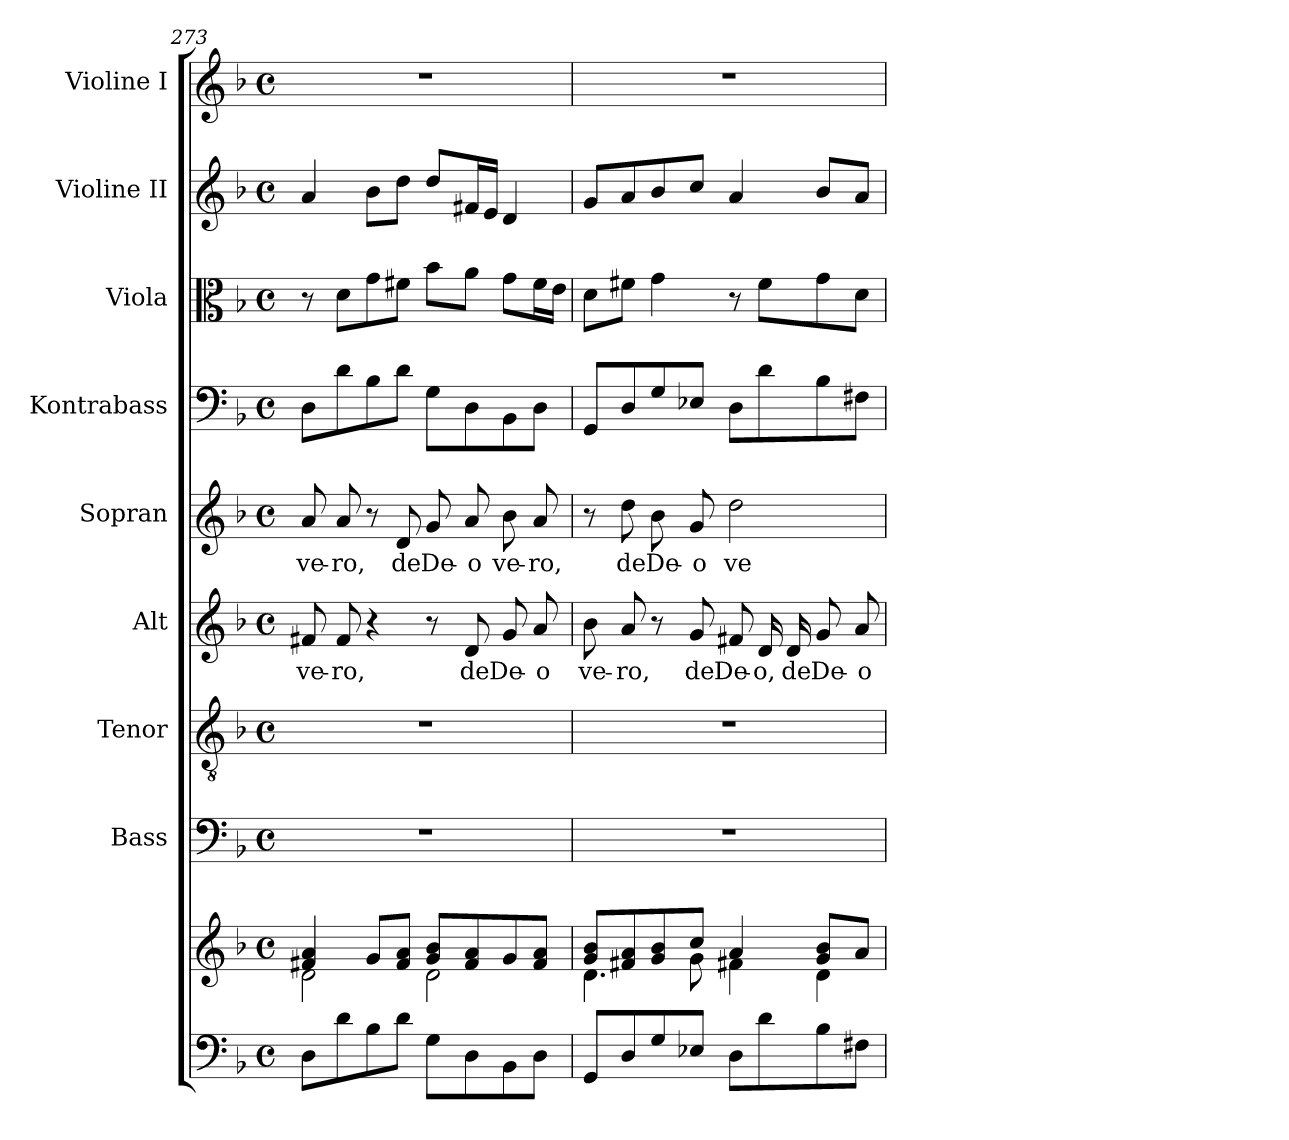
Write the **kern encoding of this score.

**kern	**kern	**kern	**kern	**kern	**text	**kern	**text	**kern	**kern	**kern	**kern
*part9	*part9	*part8	*part7	*part6	*part6	*part5	*part5	*part4	*part3	*part2	*part1
*staff10	*staff9	*staff8	*staff7	*staff6	*staff6	*staff5	*staff5	*staff4	*staff3	*staff2	*staff1
*	*	*I"Bass	*I"Tenor	*I"Alt	*	*I"Sopran	*	*I"Kontrabass	*I"Viola	*I"Violine II	*I"Violine I
*	*	*I'B.	*I'T.	*I'A.	*	*I'S.	*	*I'Kb.	*I'Vla.	*I'Vl. II	*I'Vl. I
*clefF4	*clefG2	*clefF4	*clefGv2	*clefG2	*	*clefG2	*	*clefF4	*clefC3	*clefG2	*clefG2
*	*	*	*	*	*	*	*	*ITrd7c12	*	*	*
*k[b-]	*k[b-]	*k[b-]	*k[b-]	*k[b-]	*	*k[b-]	*	*k[b-]	*k[b-]	*k[b-]	*k[b-]
*F:	*F:	*F:	*F:	*F:	*	*F:	*	*F:	*F:	*F:	*F:
*M4/4	*M4/4	*M4/4	*M4/4	*M4/4	*	*M4/4	*	*M4/4	*M4/4	*M4/4	*M4/4
*met(c)	*met(c)	*met(c)	*met(c)	*met(c)	*	*met(c)	*	*met(c)	*met(c)	*met(c)	*met(c)
=273	=273	=273	=273	=273	=273	=273	=273	=273	=273	=273	=273
*	*^	*	*	*	*	*	*	*	*	*	*
!	!	!	!	!	!	!LO:LY:b	!	!LO:LY:b	!	!	!	!
8D\L	4f#X/ 4a/	2d\	1r	1r	8f#X/	ve-	8a/	ve-	8DD\L	8r	4a/	1r
!	!	!	!	!	!	!LO:LY:b	!	!LO:LY:b	!	!	!	!
8d\	.	.	.	.	8f#/	-ro,	8a/	-ro,	8D\	8d\L	.	.
8B-\	8g/L	.	.	.	4r	.	8r	.	8BB-\	8g\	8b-\L	.
!	!	!	!	!	!	!	!	!LO:LY:b	!	!	!	!
8d\J	8f#/ 8a/J	.	.	.	.	.	8d/	de	8D\J	8f#X\J	8dd\J	.
!	!	!	!	!	!	!	!	!LO:LY:b	!	!	!	!
8G\L	8g/ 8b-/L	2d\	.	.	8r	.	8g/	De-	8GG\L	8b-\L	8dd/L	.
!	!	!	!	!	!	!LO:LY:b	!	!LO:LY:b	!	!	!	!
8D\	8f#/ 8a/	.	.	.	8d/	de	8a/	-o	8DD\	8a\J	16f#X/L	.
.	.	.	.	.	.	.	.	.	.	.	16e/JJ	.
!	!	!	!	!	!	!LO:LY:b	!	!LO:LY:b	!	!	!	!
8BB-\	8g/	.	.	.	8g/	De-	8b-\	ve-	8BBB-\	8g\L	4d/	.
!	!	!	!	!	!	!LO:LY:b	!	!LO:LY:b	!	!	!	!
8D\J	8f#/ 8a/J	.	.	.	8a/	-o	8a/	-ro,	8DD\J	16f#\L	.	.
.	.	.	.	.	.	.	.	.	.	16e\JJ	.	.
=274	=274	=274	=274	=274	=274	=274	=274	=274	=274	=274	=274	=274
!	!	!	!	!	!	!LO:LY:b	!	!	!	!	!	!
8GG/L	8g/ 8b-/L	4.d\	1r	1r	8b-\	ve-	8r	.	8GGG/L	8d\L	8g/L	1r
!	!	!	!	!	!	!LO:LY:b	!	!LO:LY:b	!	!	!	!
8D/	8f#X/ 8a/	.	.	.	8a/	-ro,	8dd\	de	8DD/	8f#X\J	8a/	.
!	!	!	!	!	!	!	!	!LO:LY:b	!	!	!	!
8G/	8g/ 8b-/	.	.	.	8r	.	8b-\	De-	8GG/	4g\	8b-/	.
!	!	!	!	!	!	!LO:LY:b	!	!LO:LY:b	!	!	!	!
8E-X/J	8cc/J	8g\	.	.	8g/	de	8g/	-o	8EE-X/J	.	8cc/J	.
!	!	!	!	!	!	!LO:LY:b	!	!LO:LY:b	!	!	!	!
8D\L	4a/	4f#X\	.	.	8f#X/	De-	2dd\	ve-	8DD\L	8r	4a/	.
!	!	!	!	!	!	!LO:LY:b	!	!	!	!	!	!
8d\	.	.	.	.	16d/	-o,	.	.	8D\	8f#\L	.	.
!	!	!	!	!	!	!LO:LY:b	!	!	!	!	!	!
.	.	.	.	.	16d/	de	.	.	.	.	.	.
!	!	!	!	!	!	!LO:LY:b	!	!	!	!	!	!
8B-\	8g/ 8b-/L	4d\	.	.	8g/	De-	.	.	8BB-\	8g\	8b-/L	.
!	!	!	!	!	!	!LO:LY:b	!	!	!	!	!	!
8F#X\J	8a/J	.	.	.	8a/	-o	.	.	8FF#X\J	8d\J	8a/J	.
*	*v	*v	*	*	*	*	*	*	*	*	*	*
=	=	=	=	=	=	=	=	=	=	=	=
*-	*-	*-	*-	*-	*-	*-	*-	*-	*-	*-	*-
